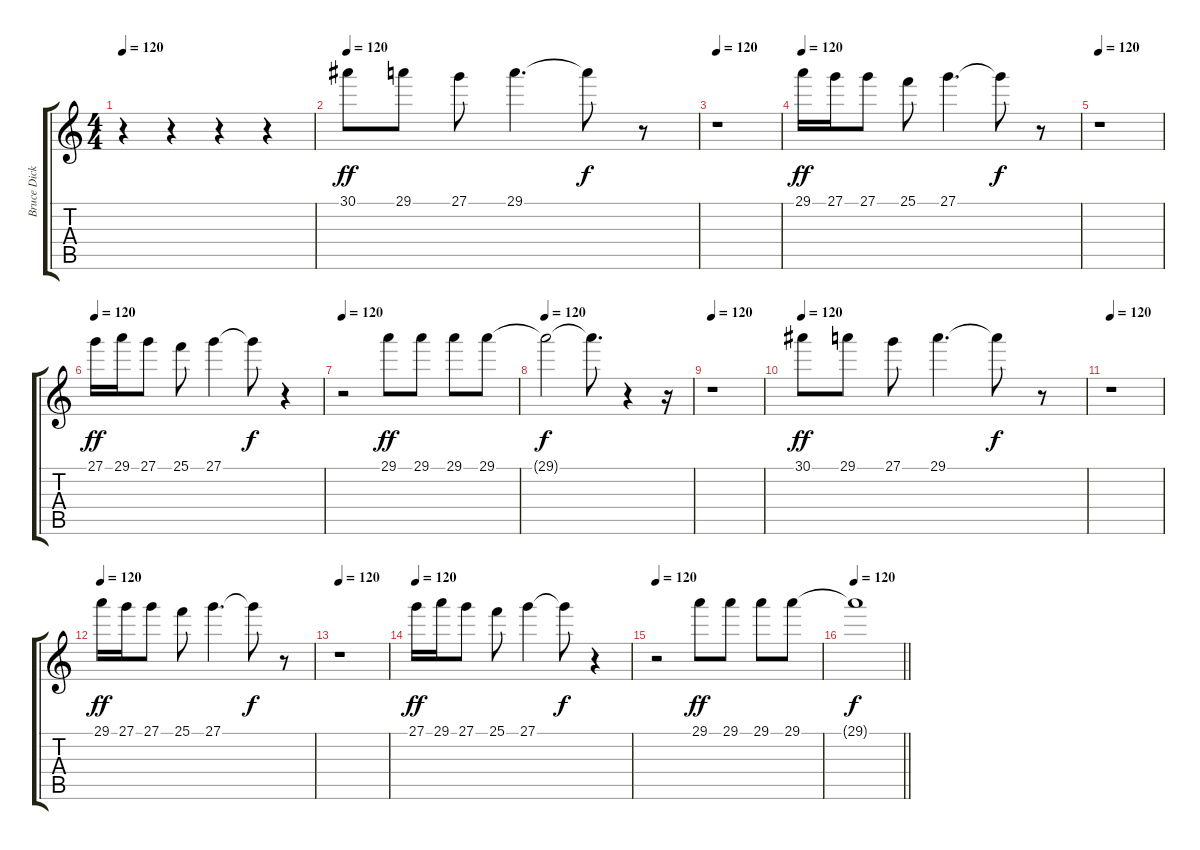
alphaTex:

\track ("Bruce Dickinson" "Bruce Dick") {instrument choiraahs}
\staff {score tabs}
\tuning (E4 B3 G3 D3 A2 E2) {hide}
\ts (4 4)
\tempo 120
\clef g2
\ks c
r.4{dy ff} r.4 r.4 r.4 |
\tempo 120
30.1.8 29.1.8 27.1.8 29.1.4{d} 29.1{t}.8{dy f} r.8 |
\tempo 120
r.1 |
\tempo 120
29.1.16{dy ff} 27.1.16 27.1.8 25.1.8 27.1.4{d} 27.1{t}.8{dy f} r.8 |
\tempo 120
r.1 |
\tempo 120
27.1.16{dy ff} 29.1.16 27.1.8 25.1.8 27.1.4 27.1{t}.8{dy f} r.4 |
\tempo 120
r.2 29.1.8{dy ff} 29.1.8 29.1.8 29.1.8 |
\tempo 120
29.1{t}.2{dy f} 29.1{t}.8{d} r.4 r.16 |
\tempo 120
r.1 |
\tempo 120
30.1.8{dy ff} 29.1.8 27.1.8 29.1.4{d} 29.1{t}.8{dy f} r.8 |
\tempo 120
r.1 |
\tempo 120
29.1.16{dy ff} 27.1.16 27.1.8 25.1.8 27.1.4{d} 27.1{t}.8{dy f} r.8 |
\tempo 120
r.1 |
\tempo 120
27.1.16{dy ff} 29.1.16 27.1.8 25.1.8 27.1.4 27.1{t}.8{dy f} r.4 |
\tempo 120
r.2 29.1.8{dy ff} 29.1.8 29.1.8 29.1.8 |
\tempo 120
\barLineRight lightlight
29.1{t}.1{dy f}
